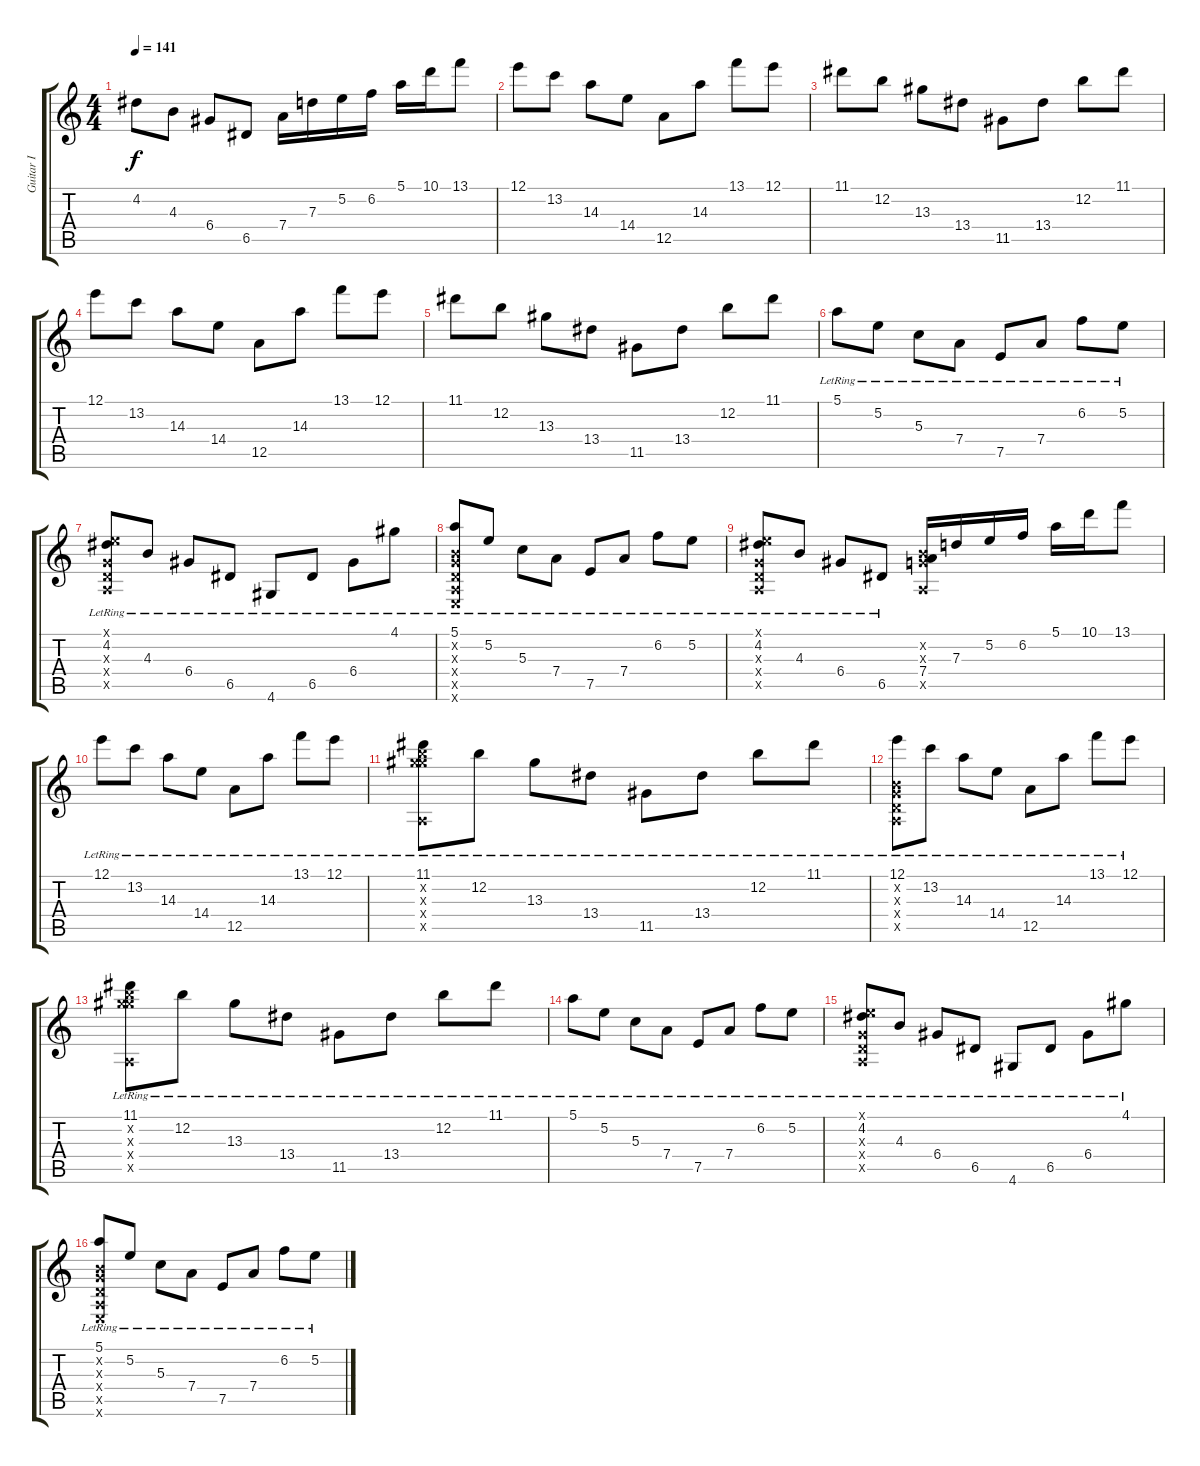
\track ("Guitar I" "Guitar I") {instrument distortionguitar}
\staff {score tabs}
\tuning (E4 B3 G3 D3 A2 E2) {hide}
\ts (4 4)
\tempo 141
\clef g2
\ks c
4.2.8{dy f} 4.3.8 6.4.8 6.5.8 7.4.16 7.3.16 5.2.16 6.2.16 5.1.16 10.1.16 13.1.8 |
12.1.8 13.2.8 14.3.8 14.4.8 12.5.8 14.3.8 13.1.8 12.1.8 |
11.1.8 12.2.8 13.3.8 13.4.8 11.5.8 13.4.8 12.2.8 11.1.8 |
12.1.8 13.2.8 14.3.8 14.4.8 12.5.8 14.3.8 13.1.8 12.1.8 |
11.1.8 12.2.8 13.3.8 13.4.8 11.5.8 13.4.8 12.2.8 11.1.8 |
5.1{lr}.8 5.2{lr}.8 5.3{lr}.8 7.4{lr}.8 7.5{lr}.8 7.4{lr}.8 6.2{lr}.8 5.2{lr}.8 |
(0.1{x} 4.2{lr} 0.3{x} 0.4{x} 0.5{x}).8 4.3{lr}.8 6.4{lr}.8 6.5{lr}.8 4.6{lr}.8 6.5{lr}.8 6.4{lr}.8 4.1{lr}.8 |
(5.1{lr} 0.2{x} 0.3{x} 0.4{x} 0.5{x} 0.6{x}).8 5.2{lr}.8 5.3{lr}.8 7.4{lr}.8 7.5{lr}.8 7.4{lr}.8 6.2{lr}.8 5.2{lr}.8 |
(0.1{x} 4.2{lr} 0.3{x} 0.4{x} 0.5{x}).8 4.3{lr}.8 6.4{lr}.8 6.5{lr}.8 (0.2{x} 0.3{x} 7.4 0.5{x}).16 7.3.16 5.2.16 6.2.16 5.1.16 10.1.16 13.1.8 |
12.1{lr}.8 13.2{lr}.8 14.3{lr}.8 14.4{lr}.8 12.5{lr}.8 14.3{lr}.8 13.1{lr}.8 12.1{lr}.8 |
(11.1{lr} 12.2{x} 13.3{x} 18.4{x} 0.5{x}).8 12.2{lr}.8 13.3{lr}.8 13.4{lr}.8 11.5{lr}.8 13.4{lr}.8 12.2{lr}.8 11.1{lr}.8 |
(12.1{lr} 0.2{x} 0.3{x} 0.4{x} 0.5{x}).8 13.2{lr}.8 14.3{lr}.8 14.4{lr}.8 12.5{lr}.8 14.3{lr}.8 13.1{lr}.8 12.1{lr}.8 |
(11.1{lr} 12.2{x} 13.3{x} 18.4{x} 0.5{x}).8 12.2{lr}.8 13.3{lr}.8 13.4{lr}.8 11.5{lr}.8 13.4{lr}.8 12.2{lr}.8 11.1{lr}.8 |
5.1{lr}.8{volume 10} 5.2{lr}.8 5.3{lr}.8 7.4{lr}.8 7.5{lr}.8 7.4{lr}.8 6.2{lr}.8 5.2{lr}.8 |
(0.1{x} 4.2{lr} 0.3{x} 0.4{x} 0.5{x}).8 4.3{lr}.8 6.4{lr}.8 6.5{lr}.8 4.6{lr}.8 6.5{lr}.8 6.4{lr}.8 4.1{lr}.8 |
(5.1{lr} 0.2{x} 0.3{x} 0.4{x} 0.5{x} 0.6{x}).8 5.2{lr}.8 5.3{lr}.8 7.4{lr}.8 7.5{lr}.8 7.4{lr}.8 6.2{lr}.8 5.2{lr}.8
